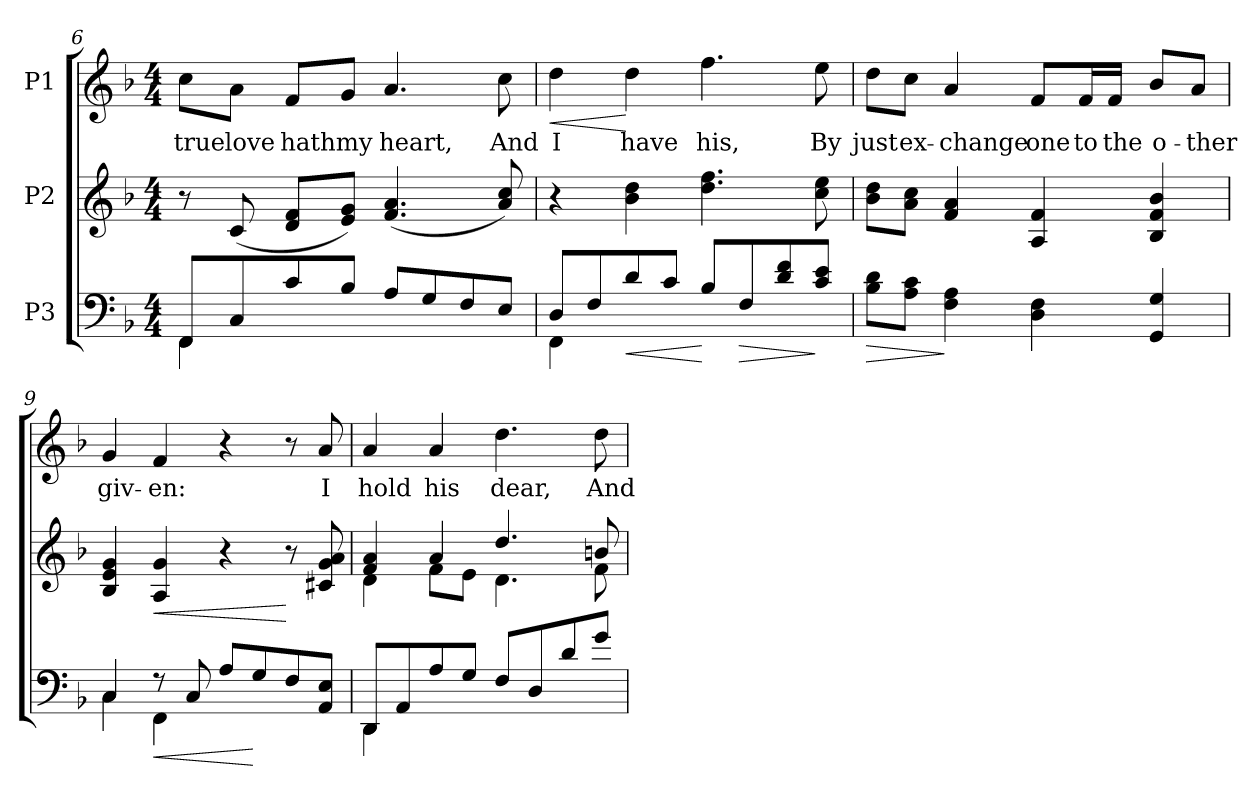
**kern	**dynam	**kern	**dynam	**kern	**text	**dynam
*part3	*part3	*part2	*part2	*part1	*part1	*part1
*staff3	*staff3	*staff2	*staff2	*staff1	*staff1	*staff1
*I"P3	*	*I"P2	*	*I"P1	*	*
*clefF4	*	*clefG2	*	*clefG2	*	*
*k[b-]	*	*k[b-]	*	*k[b-]	*	*
*F:	*	*F:	*	*F:	*	*
*M4/4	*	*M4/4	*	*M4/4	*	*
=6	=6	=6	=6	=6	=6	=6
*^	*	*	*	*	*	*
!	!	!	!	!	!	!LO:LY:b:color=#000000	!
8FFi/L	4FFi\	.	8r	.	8cci\L	true	.
!	!	!	!	!	!	!LO:LY:b:color=#000000	!
8Ci/	.	.	(8ci/	.	8ai\J	love	.
!	!	!	!	!	!	!LO:LY:b:color=#000000	!
8ci/	4ryy	.	8di/ 8fiL	.	8fi/L	hath	.
!	!	!	!	!	!	!LO:LY:b:color=#000000	!
8B-i/J	.	.	8ei/ 8giJ)	.	8gi/J	my	.
!	!	!	!	!	!	!LO:LY:b:color=#000000	!
8Ai/L	2ryy	.	(4.fi/ 4.ai	.	4.ai/	heart,	.
8Gi/	.	.	.	.	.	.	.
8Fi/	.	.	.	.	.	.	.
!	!	!	!	!	!	!LO:LY:b:color=#000000	!
8Ei/J	.	.	8ai/ 8cci)	.	8cci\	And	.
=7	=7	=7	=7	=7	=7	=7	=7
!	!	!	!	!	!	!LO:LY:b:color=#000000	!LO:HP:b
8Di/L	4FFi\	.	4r	.	4ddi\	I	<
8Fi/	.	.	.	.	.	.	.
!	!	!LO:HP:b	!	!	!	!	!
!	!	!	!	!	!	!LO:LY:b:color=#000000	!
8di/	4ryy	<	4b-i\ 4ddi	.	4ddi\	have	[
8ci/J	.	.	.	.	.	.	.
!	!	!	!	!	!	!LO:LY:b:color=#000000	!
8B-i/L	2ryy	[	4.ddi\ 4.ffi	.	4.ffi\	his,	.
!	!	!LO:HP:b	!	!	!	!	!
8Fi/	.	>	.	.	.	.	.
8di/ 8fi	.	.	.	.	.	.	.
!	!	!	!	!	!	!LO:LY:b:color=#000000	!
8ci/ 8eiJ	.	]	8cci\ 8eei	.	8eei\	By	.
*v	*v	*	*	*	*	*	*
!!LO:LB:g=z
=8	=8	=8	=8	=8	=8	=8
!	!LO:HP:b	!	!	!	!	!
!	!	!	!	!	!LO:LY:b:color=#000000	!
8B-i\ 8diL	>	8b-i\ 8ddiL	.	8ddi\L	just	.
!	!	!	!	!	!LO:LY:b:color=#000000	!
8Ai\ 8ciJ	.	8ai\ 8cciJ	.	8cci\J	ex-	.
!	!	!	!	!	!LO:LY:b:color=#000000	!
4Fi\ 4Ai	]	4fi/ 4ai	.	4ai/	-change	.
!	!	!	!	!	!LO:LY:b:color=#000000	!
4Di\ 4Fi	.	4Ai/ 4fi	.	8fi/L	one	.
!	!	!	!	!	!LO:LY:b:color=#000000	!
.	.	.	.	16fi/L	to	.
!	!	!	!	!	!LO:LY:b:color=#000000	!
.	.	.	.	16fi/JJ	the	.
!	!	!	!	!	!LO:LY:b:color=#000000	!
4GGi/ 4Gi	.	4B-i/ 4fi 4b-i	.	8b-i/L	o-	.
!	!	!	!	!	!LO:LY:b:color=#000000	!
.	.	.	.	8ai/J	-ther	.
=9	=9	=9	=9	=9	=9	=9
*^	*	*	*	*	*	*
!	!	!	!	!	!	!LO:LY:b:color=#000000	!
4Ci/	4Ci\	.	4B-i/ 4ei 4gi	.	4gi/	giv-	.
!	!	!LO:HP:b	!	!LO:HP:b	!	!	!
!	!	!	!	!	!	!LO:LY:b:color=#000000	!
8r	4FFi\	<	4Ai/ 4gi	<	4fi/	-en:	.
8Ci/	.	.	.	.	.	.	.
8Ai/L	2ryy	.	4r	.	4r	.	.
8Gi/	.	[	.	.	.	.	.
8Fi/	.	.	8r	[	8r	.	.
!	!	!	!	!	!	!LO:LY:b:color=#000000	!
8AAi/ 8EiJ	.	.	8c#Xi/ 8gi 8ai	.	8ai/	I	.
=10	=10	=10	=10	=10	=10	=10	=10
*	*	*	*^	*	*	*	*
!	!	!	!	!	!	!	!LO:LY:b:color=#000000	!
8DDi/L	4DDi\	.	4fi/ 4ai	4di\	.	4ai/	hold	.
8AAi/	.	.	.	.	.	.	.	.
!	!	!	!	!	!	!	!LO:LY:b:color=#000000	!
8Ai/	4ryy	.	4ai/	8fi\L	.	4ai/	his	.
8Gi/J	.	.	.	8ei\J	.	.	.	.
!	!	!	!	!	!	!	!LO:LY:b:color=#000000	!
8Fi/L	2ryy	.	4.ddi/	4.di\	.	4.ddi\	dear,	.
8Di/	.	.	.	.	.	.	.	.
8di/	.	.	.	.	.	.	.	.
!	!	!	!	!	!	!	!LO:LY:b:color=#000000	!
8gi/J	.	.	8bni/	8fi\	.	8ddi\	And	.
*v	*v	*	*	*	*	*	*	*
*	*	*v	*v	*	*	*	*
=	=	=	=	=	=	=
*-	*-	*-	*-	*-	*-	*-
